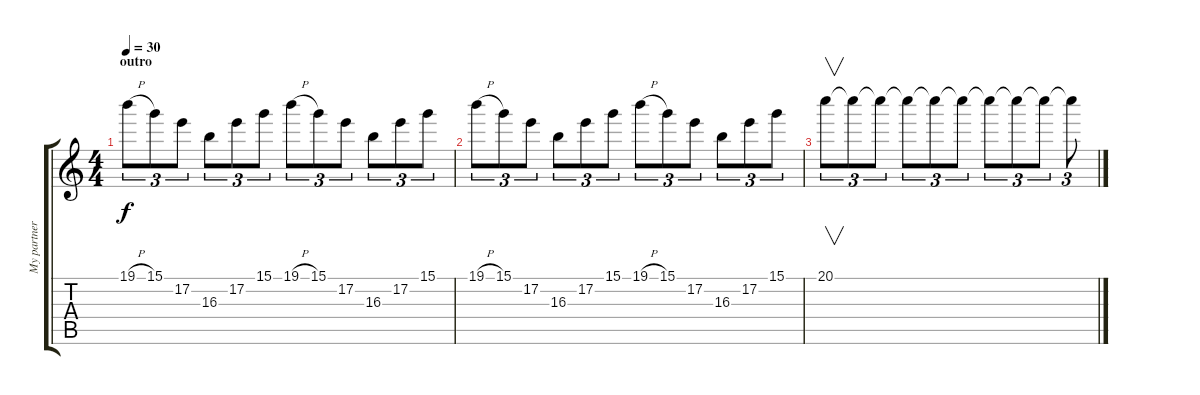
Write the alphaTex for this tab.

\track ("My partner" "My partner") {instrument distortionguitar}
\staff {score tabs}
\tuning (E4 B3 G3 D3 A2 E2) {hide}
\ts (4 4)
\section ("" "outro")
\tempo 30
\clef g2
\ks c
19.1{h}.8{tu (3 2) dy f volume 0} 15.1.8{tu (3 2)} 17.2.8{tu (3 2)} 16.3.8{tu (3 2)} 17.2.8{tu (3 2)} 15.1.8{tu (3 2)} 19.1{h}.8{tu (3 2)} 15.1.8{tu (3 2)} 17.2.8{tu (3 2)} 16.3.8{tu (3 2)} 17.2.8{tu (3 2)} 15.1.8{tu (3 2)} |
19.1{h}.8{tu (3 2)} 15.1.8{tu (3 2)} 17.2.8{tu (3 2)} 16.3.8{tu (3 2)} 17.2.8{tu (3 2)} 15.1.8{tu (3 2)} 19.1{h}.8{tu (3 2)} 15.1.8{tu (3 2)} 17.2.8{tu (3 2)} 16.3.8{tu (3 2)} 17.2.8{tu (3 2)} 15.1.8{tu (3 2)} |
20.1.8{v tu (3 2)} 20.1{t}.8{tu (3 2)} 20.1{t}.8{tu (3 2)} 20.1{t}.8{tu (3 2)} 20.1{t}.8{tu (3 2)} 20.1{t}.8{tu (3 2)} 20.1{t}.8{tu (3 2)} 20.1{t}.8{tu (3 2)} 20.1{t}.8{tu (3 2)} 20.1{t}.8{tu (3 2)}
